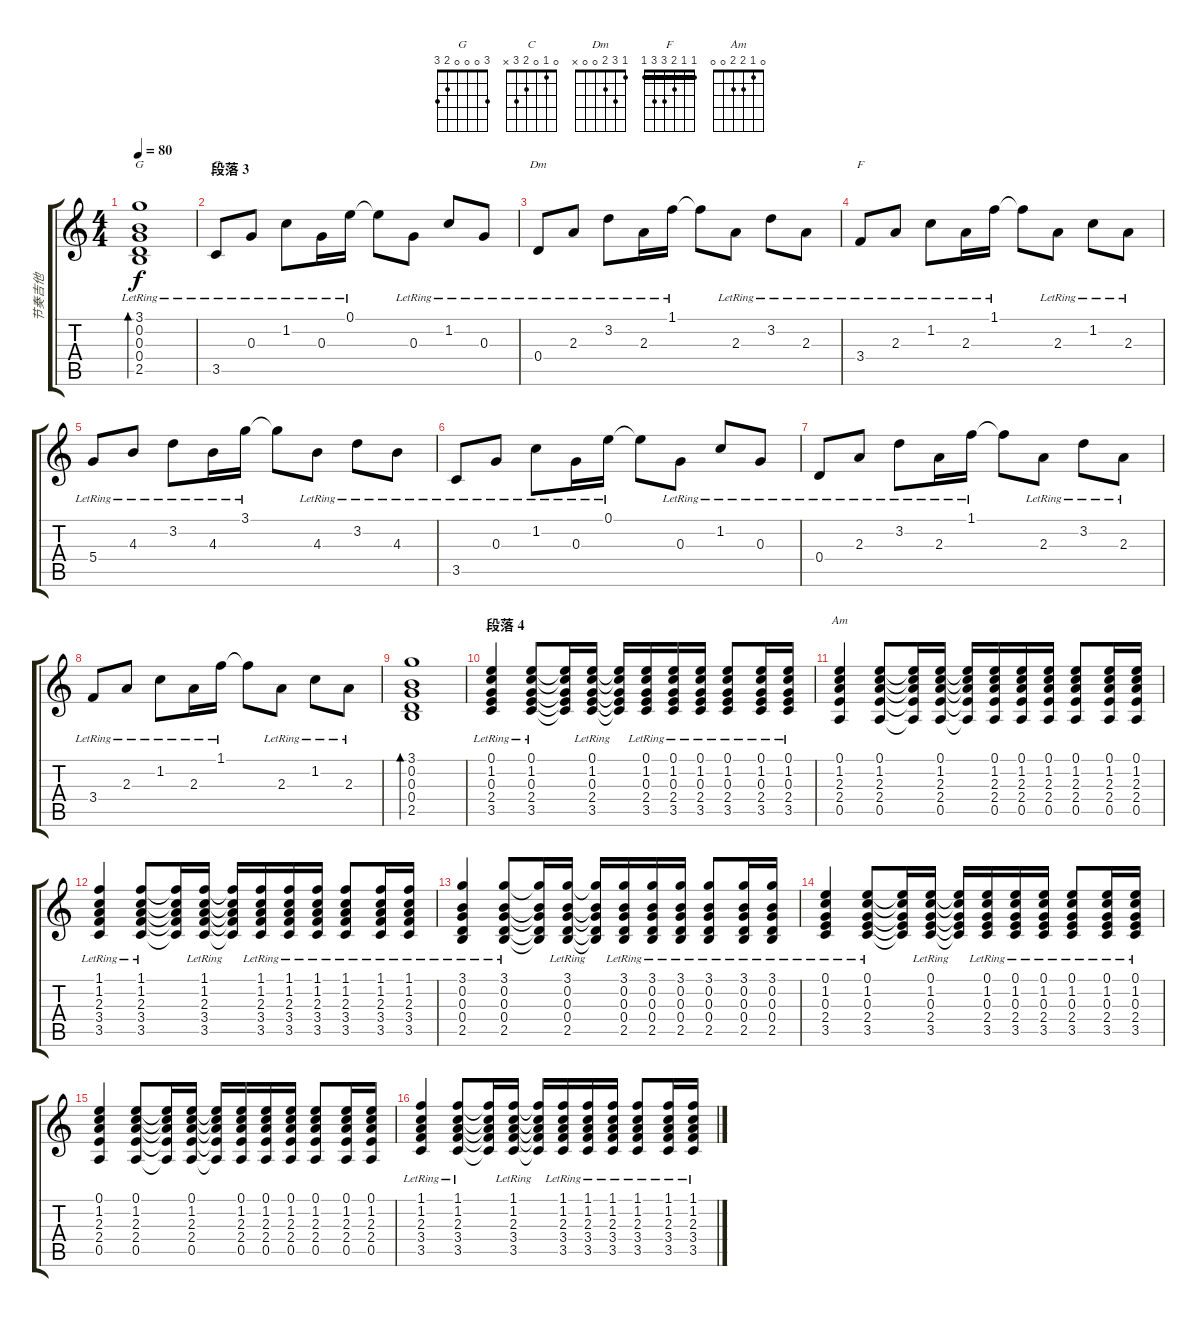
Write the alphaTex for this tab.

\track ("节奏吉他" "节奏吉他") {instrument acousticguitarnylon}
\staff {score tabs}
\tuning (E4 B3 G3 D3 A2 E2) {hide}
\chord ("G" 3 0 0 0 2 3)
\chord ("C" 0 1 0 2 3 x)
\chord ("Dm" 1 3 2 0 0 x)
\chord ("F" 1 1 2 3 3 1) {barre 1}
\chord ("Am" 0 1 2 2 0 0)
\ts (4 4)
\tempo 80
\clef g2
\ks c
(3.1{lr} 0.2{lr} 0.3{lr} 0.4{lr} 2.5{lr}).1{bd 240 ch "G" dy f} |
\section ("" "段落 3")
3.5{lr}.8{ch "C"} 0.3{lr}.8 1.2{lr}.8 0.3{lr}.16 0.1{lr}.16 0.1{t}.8 0.3{lr}.8 1.2{lr}.8 0.3{lr}.8 |
0.4{lr}.8{ch "Dm"} 2.3{lr}.8 3.2{lr}.8 2.3{lr}.16 1.1{lr}.16 1.1{t}.8 2.3{lr}.8 3.2{lr}.8 2.3{lr}.8 |
3.4{lr}.8{ch "F"} 2.3{lr}.8 1.2{lr}.8 2.3{lr}.16 1.1{lr}.16 1.1{t}.8 2.3{lr}.8 1.2{lr}.8 2.3{lr}.8 |
5.4{lr}.8 4.3{lr}.8 3.2{lr}.8 4.3{lr}.16 3.1{lr}.16 3.1{t}.8 4.3{lr}.8 3.2{lr}.8 4.3{lr}.8 |
3.5{lr}.8 0.3{lr}.8 1.2{lr}.8 0.3{lr}.16 0.1{lr}.16 0.1{t}.8 0.3{lr}.8 1.2{lr}.8 0.3{lr}.8 |
0.4{lr}.8 2.3{lr}.8 3.2{lr}.8 2.3{lr}.16 1.1{lr}.16 1.1{t}.8 2.3{lr}.8 3.2{lr}.8 2.3{lr}.8 |
3.4{lr}.8 2.3{lr}.8 1.2{lr}.8 2.3{lr}.16 1.1{lr}.16 1.1{t}.8 2.3{lr}.8 1.2{lr}.8 2.3{lr}.8 |
(3.1 0.2 0.3 0.4 2.5).1{bd 240} |
\section ("" "段落 4")
(0.1{lr} 1.2{lr} 0.3{lr} 2.4{lr} 3.5{lr}).4 (0.1{lr} 1.2{lr} 0.3{lr} 2.4{lr} 3.5{lr}).8 (0.1{t} 1.2{t} 0.3{t} 2.4{t} 3.5{t}).16 (0.1{lr} 1.2{lr} 0.3{lr} 2.4{lr} 3.5{lr}).16 (0.1{t} 1.2{t} 0.3{t} 2.4{t} 3.5{t}).16 (0.1{lr} 1.2{lr} 0.3{lr} 2.4{lr} 3.5{lr}).16 (0.1{lr} 1.2{lr} 0.3{lr} 2.4{lr} 3.5{lr}).16 (0.1{lr} 1.2{lr} 0.3{lr} 2.4{lr} 3.5{lr}).16 (0.1{lr} 1.2{lr} 0.3{lr} 2.4{lr} 3.5{lr}).8 (0.1{lr} 1.2{lr} 0.3{lr} 2.4{lr} 3.5{lr}).16 (0.1{lr} 1.2{lr} 0.3{lr} 2.4{lr} 3.5{lr}).16 |
(0.1 1.2 2.3 2.4 0.5).4{ch "Am"} (0.1 1.2 2.3 2.4 0.5).8 (0.1{t} 1.2{t} 2.3{t} 2.4{t} 0.5{t}).16 (0.1 1.2 2.3 2.4 0.5).16 (0.1{t} 1.2{t} 2.3{t} 2.4{t} 0.5{t}).16 (0.1 1.2 2.3 2.4 0.5).16 (0.1 1.2 2.3 2.4 0.5).16 (0.1 1.2 2.3 2.4 0.5).16 (0.1 1.2 2.3 2.4 0.5).8 (0.1 1.2 2.3 2.4 0.5).16 (0.1 1.2 2.3 2.4 0.5).16 |
(1.1{lr} 1.2{lr} 2.3{lr} 3.4{lr} 3.5{lr}).4 (1.1{lr} 1.2{lr} 2.3{lr} 3.4{lr} 3.5{lr}).8 (1.1{t} 1.2{t} 2.3{t} 3.4{t} 3.5{t}).16 (1.1{lr} 1.2{lr} 2.3{lr} 3.4{lr} 3.5{lr}).16 (1.1{t} 1.2{t} 2.3{t} 3.4{t} 3.5{t}).16 (1.1{lr} 1.2{lr} 2.3{lr} 3.4{lr} 3.5{lr}).16 (1.1{lr} 1.2{lr} 2.3{lr} 3.4{lr} 3.5{lr}).16 (1.1{lr} 1.2{lr} 2.3{lr} 3.4{lr} 3.5{lr}).16 (1.1{lr} 1.2{lr} 2.3{lr} 3.4{lr} 3.5{lr}).8 (1.1{lr} 1.2{lr} 2.3{lr} 3.4{lr} 3.5{lr}).16 (1.1{lr} 1.2{lr} 2.3{lr} 3.4{lr} 3.5{lr}).16 |
(3.1{lr} 0.2{lr} 0.3{lr} 0.4{lr} 2.5{lr}).4 (3.1{lr} 0.2{lr} 0.3{lr} 0.4{lr} 2.5{lr}).8 (3.1{t} 0.2{t} 0.3{t} 0.4{t} 2.5{t}).16 (3.1{lr} 0.2{lr} 0.3{lr} 0.4{lr} 2.5{lr}).16 (3.1{t} 0.2{t} 0.3{t} 0.4{t} 2.5{t}).16 (3.1{lr} 0.2{lr} 0.3{lr} 0.4{lr} 2.5{lr}).16 (3.1{lr} 0.2{lr} 0.3{lr} 0.4{lr} 2.5{lr}).16 (3.1{lr} 0.2{lr} 0.3{lr} 0.4{lr} 2.5{lr}).16 (3.1{lr} 0.2{lr} 0.3{lr} 0.4{lr} 2.5{lr}).8 (3.1{lr} 0.2{lr} 0.3{lr} 0.4{lr} 2.5{lr}).16 (3.1{lr} 0.2{lr} 0.3{lr} 0.4{lr} 2.5{lr}).16 |
(0.1{lr} 1.2{lr} 0.3{lr} 2.4{lr} 3.5{lr}).4 (0.1{lr} 1.2{lr} 0.3{lr} 2.4{lr} 3.5{lr}).8 (0.1{t} 1.2{t} 0.3{t} 2.4{t} 3.5{t}).16 (0.1{lr} 1.2{lr} 0.3{lr} 2.4{lr} 3.5{lr}).16 (0.1{t} 1.2{t} 0.3{t} 2.4{t} 3.5{t}).16 (0.1{lr} 1.2{lr} 0.3{lr} 2.4{lr} 3.5{lr}).16 (0.1{lr} 1.2{lr} 0.3{lr} 2.4{lr} 3.5{lr}).16 (0.1{lr} 1.2{lr} 0.3{lr} 2.4{lr} 3.5{lr}).16 (0.1{lr} 1.2{lr} 0.3{lr} 2.4{lr} 3.5{lr}).8 (0.1{lr} 1.2{lr} 0.3{lr} 2.4{lr} 3.5{lr}).16 (0.1{lr} 1.2{lr} 0.3{lr} 2.4{lr} 3.5{lr}).16 |
(0.1 1.2 2.3 2.4 0.5).4 (0.1 1.2 2.3 2.4 0.5).8 (0.1{t} 1.2{t} 2.3{t} 2.4{t} 0.5{t}).16 (0.1 1.2 2.3 2.4 0.5).16 (0.1{t} 1.2{t} 2.3{t} 2.4{t} 0.5{t}).16 (0.1 1.2 2.3 2.4 0.5).16 (0.1 1.2 2.3 2.4 0.5).16 (0.1 1.2 2.3 2.4 0.5).16 (0.1 1.2 2.3 2.4 0.5).8 (0.1 1.2 2.3 2.4 0.5).16 (0.1 1.2 2.3 2.4 0.5).16 |
(1.1{lr} 1.2{lr} 2.3{lr} 3.4{lr} 3.5{lr}).4 (1.1{lr} 1.2{lr} 2.3{lr} 3.4{lr} 3.5{lr}).8 (1.1{t} 1.2{t} 2.3{t} 3.4{t} 3.5{t}).16 (1.1{lr} 1.2{lr} 2.3{lr} 3.4{lr} 3.5{lr}).16 (1.1{t} 1.2{t} 2.3{t} 3.4{t} 3.5{t}).16 (1.1{lr} 1.2{lr} 2.3{lr} 3.4{lr} 3.5{lr}).16 (1.1{lr} 1.2{lr} 2.3{lr} 3.4{lr} 3.5{lr}).16 (1.1{lr} 1.2{lr} 2.3{lr} 3.4{lr} 3.5{lr}).16 (1.1{lr} 1.2{lr} 2.3{lr} 3.4{lr} 3.5{lr}).8 (1.1{lr} 1.2{lr} 2.3{lr} 3.4{lr} 3.5{lr}).16 (1.1{lr} 1.2{lr} 2.3{lr} 3.4{lr} 3.5{lr}).16
